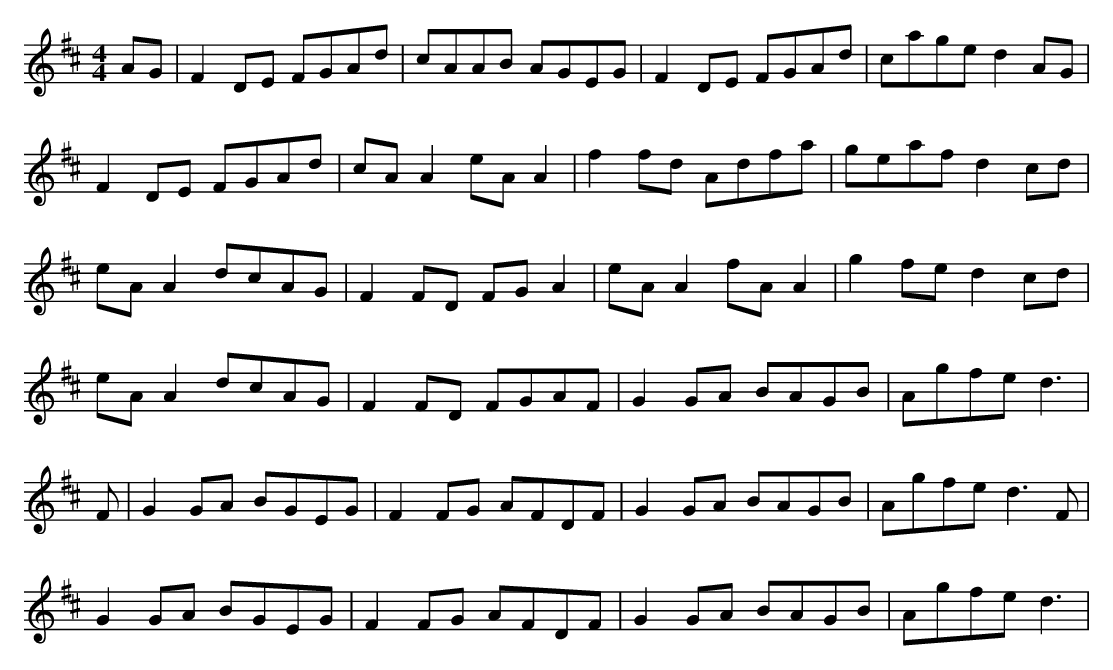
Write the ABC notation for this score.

X:1
M:4/4
K:D
AG|F2DE FGAd|cAAB AGEG|F2DE FGAd|cage d2AG|
F2DE FGAd|cAA2 eAA2|f2fd Adfa|geaf d2cd|
eAA2 dcAG|F2FD FGA2|eAA2 fAA2|g2fe d2cd|
eAA2 dcAG|F2FD FGAF|G2GA BAGB|Agfe d3|
F|G2GA BGEG|F2FG AFDF|G2GA BAGB|Agfe d3F|
G2GA BGEG|F2FG AFDF|G2GA BAGB|Agfe d3|
